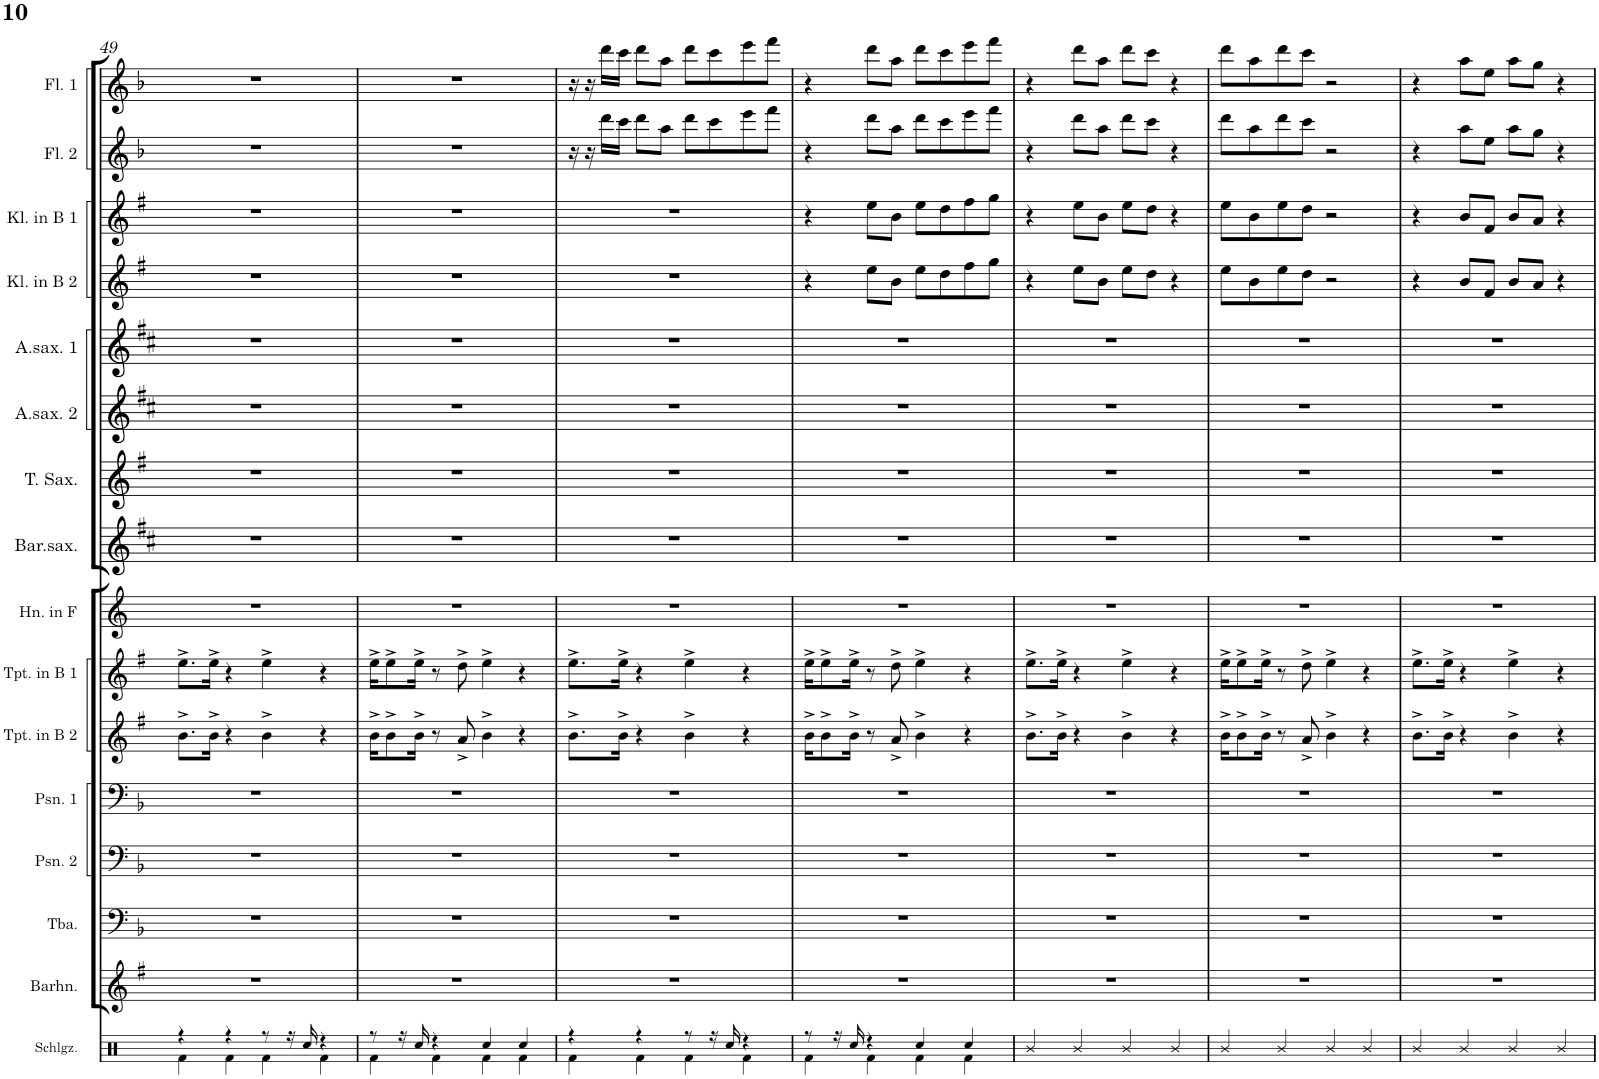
**kern	**kern	**kern	**kern	**kern	**kern	**kern	**kern	**kern	**kern	**kern	**kern	**kern	**kern	**kern	**kern
*part16	*part15	*part14	*part13	*part12	*part11	*part10	*part9	*part8	*part7	*part6	*part5	*part4	*part3	*part2	*part1
*staff16	*staff15	*staff14	*staff13	*staff12	*staff11	*staff10	*staff9	*staff8	*staff7	*staff6	*staff5	*staff4	*staff3	*staff2	*staff1
*I"Schlagwerk	*I"Baritonhorn	*I"Tuba	*I"Posaune 2	*I"Posaune 1	*I"Trompete in B 2	*I"Trompete in B 1	*I"Horn in F	*I"Baritonsaxophon	*I"Tenorsaxophon	*I"Altsaxophon 2	*I"Altsaxophon 1	*I"Klarinette in B 2	*I"Klarinette in B 1	*I"Flöte 2	*I"Flöte 1
*	*I'Barhn.	*I'Tba.	*I'Psn. 2	*I'Psn. 1	*I'Tpt. in B 2	*I'Tpt. in B 1	*I'Hn. in F	*I'Bar.sax.	*I'T. Sax.	*I'A.sax. 2	*I'A.sax. 1	*I'Kl. in B 2	*I'Kl. in B 1	*I'Fl. 2	*I'Fl. 1
!!LO:PB:g=z
*clefX	*clefG2	*clefF4	*clefF4	*clefF4	*clefG2	*clefG2	*clefG2	*clefG2	*clefG2	*clefG2	*clefG2	*clefG2	*clefG2	*clefG2	*clefG2
*	*Trd8c14	*	*	*	*Trd1c2	*Trd1c2	*Trd4c7	*Trd12c21	*Trd8c14	*Trd5c9	*Trd5c9	*Trd1c2	*Trd1c2	*	*
*k[]	*k[f#]	*k[b-]	*k[b-]	*k[b-]	*k[f#]	*k[f#]	*k[]	*k[f#c#]	*k[f#]	*k[f#c#]	*k[f#c#]	*k[f#]	*k[f#]	*k[b-]	*k[b-]
*M4/4	*M4/4	*M4/4	*M4/4	*M4/4	*M4/4	*M4/4	*M4/4	*M4/4	*M4/4	*M4/4	*M4/4	*M4/4	*M4/4	*M4/4	*M4/4
=49	=49	=49	=49	=49	=49	=49	=49	=49	=49	=49	=49	=49	=49	=49	=49
*^	*	*	*	*	*	*	*	*	*	*	*	*	*	*	*
4r	4Rf\	1r	1r	1r	1r	8.b^\L	8.ee^\L	1r	1r	1r	1r	1r	1r	1r	1r	1r
.	.	.	.	.	.	16b^\Jk	16ee^\Jk	.	.	.	.	.	.	.	.	.
4r	4Rf\	.	.	.	.	4r	4r	.	.	.	.	.	.	.	.	.
8r	4Rf\	.	.	.	.	4b^\	4ee^\	.	.	.	.	.	.	.	.	.
16r	.	.	.	.	.	.	.	.	.	.	.	.	.	.	.	.
16Rcc/	.	.	.	.	.	.	.	.	.	.	.	.	.	.	.	.
4r	4Rf\	.	.	.	.	4r	4r	.	.	.	.	.	.	.	.	.
=50	=50	=50	=50	=50	=50	=50	=50	=50	=50	=50	=50	=50	=50	=50	=50	=50
8r	4Rf\	1r	1r	1r	1r	16b^\KL	16ee^\KL	1r	1r	1r	1r	1r	1r	1r	1r	1r
.	.	.	.	.	.	8b^\	8ee^\	.	.	.	.	.	.	.	.	.
16r	.	.	.	.	.	.	.	.	.	.	.	.	.	.	.	.
16Rcc/	.	.	.	.	.	16b^\Jk	16ee^\Jk	.	.	.	.	.	.	.	.	.
4r	4Rf\	.	.	.	.	8r	8r	.	.	.	.	.	.	.	.	.
.	.	.	.	.	.	8a^/	8dd^\	.	.	.	.	.	.	.	.	.
4Rcc/	4Rf\	.	.	.	.	4b^\	4ee^\	.	.	.	.	.	.	.	.	.
4Rcc/	4Rf\	.	.	.	.	4r	4r	.	.	.	.	.	.	.	.	.
=51	=51	=51	=51	=51	=51	=51	=51	=51	=51	=51	=51	=51	=51	=51	=51	=51
4r	4Rf\	1r	1r	1r	1r	8.b^\L	8.ee^\L	1r	1r	1r	1r	1r	1r	1r	16r	16r
.	.	.	.	.	.	.	.	.	.	.	.	.	.	.	16r	16r
.	.	.	.	.	.	.	.	.	.	.	.	.	.	.	16ddd\LL	16ddd\LL
.	.	.	.	.	.	16b^\Jk	16ee^\Jk	.	.	.	.	.	.	.	16ccc\JJ	16ccc\JJ
4r	4Rf\	.	.	.	.	4r	4r	.	.	.	.	.	.	.	8ddd\L	8ddd\L
.	.	.	.	.	.	.	.	.	.	.	.	.	.	.	8aa\J	8aa\J
8r	4Rf\	.	.	.	.	4b^\	4ee^\	.	.	.	.	.	.	.	8ddd\L	8ddd\L
16r	.	.	.	.	.	.	.	.	.	.	.	.	.	.	8ccc\	8ccc\
16Rcc/	.	.	.	.	.	.	.	.	.	.	.	.	.	.	.	.
4r	4Rf\	.	.	.	.	4r	4r	.	.	.	.	.	.	.	8eee\	8eee\
.	.	.	.	.	.	.	.	.	.	.	.	.	.	.	8fff\J	8fff\J
=52	=52	=52	=52	=52	=52	=52	=52	=52	=52	=52	=52	=52	=52	=52	=52	=52
8r	4Rf\	1r	1r	1r	1r	16b^\KL	16ee^\KL	1r	1r	1r	1r	1r	4r	4r	4r	4r
.	.	.	.	.	.	8b^\	8ee^\	.	.	.	.	.	.	.	.	.
16r	.	.	.	.	.	.	.	.	.	.	.	.	.	.	.	.
16Rcc/	.	.	.	.	.	16b^\Jk	16ee^\Jk	.	.	.	.	.	.	.	.	.
4r	4Rf\	.	.	.	.	8r	8r	.	.	.	.	.	8ee\L	8ee\L	8ddd\L	8ddd\L
.	.	.	.	.	.	8a^/	8dd^\	.	.	.	.	.	8b\J	8b\J	8aa\J	8aa\J
4Rcc/	4Rf\	.	.	.	.	4b^\	4ee^\	.	.	.	.	.	8ee\L	8ee\L	8ddd\L	8ddd\L
.	.	.	.	.	.	.	.	.	.	.	.	.	8dd\	8dd\	8ccc\	8ccc\
4Rcc/	4Rf\	.	.	.	.	4r	4r	.	.	.	.	.	8ff#\	8ff#\	8eee\	8eee\
.	.	.	.	.	.	.	.	.	.	.	.	.	8gg\J	8gg\J	8fff\J	8fff\J
*v	*v	*	*	*	*	*	*	*	*	*	*	*	*	*	*	*
=53	=53	=53	=53	=53	=53	=53	=53	=53	=53	=53	=53	=53	=53	=53	=53
4R/	1r	1r	1r	1r	8.b^\L	8.ee^\L	1r	1r	1r	1r	1r	4r	4r	4r	4r
.	.	.	.	.	16b^\Jk	16ee^\Jk	.	.	.	.	.	.	.	.	.
4R/	.	.	.	.	4r	4r	.	.	.	.	.	8ee\L	8ee\L	8ddd\L	8ddd\L
.	.	.	.	.	.	.	.	.	.	.	.	8b\J	8b\J	8aa\J	8aa\J
4R/	.	.	.	.	4b^\	4ee^\	.	.	.	.	.	8ee\L	8ee\L	8ddd\L	8ddd\L
.	.	.	.	.	.	.	.	.	.	.	.	8dd\J	8dd\J	8ccc\J	8ccc\J
4R/	.	.	.	.	4r	4r	.	.	.	.	.	4r	4r	4r	4r
=54	=54	=54	=54	=54	=54	=54	=54	=54	=54	=54	=54	=54	=54	=54	=54
4R/	1r	1r	1r	1r	16b^\KL	16ee^\KL	1r	1r	1r	1r	1r	8ee\L	8ee\L	8ddd\L	8ddd\L
.	.	.	.	.	8b^\	8ee^\	.	.	.	.	.	.	.	.	.
.	.	.	.	.	.	.	.	.	.	.	.	8b\	8b\	8aa\	8aa\
.	.	.	.	.	16b^\Jk	16ee^\Jk	.	.	.	.	.	.	.	.	.
4R/	.	.	.	.	8r	8r	.	.	.	.	.	8ee\	8ee\	8ddd\	8ddd\
.	.	.	.	.	8a^/	8dd^\	.	.	.	.	.	8dd\J	8dd\J	8ccc\J	8ccc\J
4R/	.	.	.	.	4b^\	4ee^\	.	.	.	.	.	2r	2r	2r	2r
4R/	.	.	.	.	4r	4r	.	.	.	.	.	.	.	.	.
=55	=55	=55	=55	=55	=55	=55	=55	=55	=55	=55	=55	=55	=55	=55	=55
4R/	1r	1r	1r	1r	8.b^\L	8.ee^\L	1r	1r	1r	1r	1r	4r	4r	4r	4r
.	.	.	.	.	16b^\Jk	16ee^\Jk	.	.	.	.	.	.	.	.	.
4R/	.	.	.	.	4r	4r	.	.	.	.	.	8b/L	8b/L	8aa\L	8aa\L
.	.	.	.	.	.	.	.	.	.	.	.	8f#/J	8f#/J	8ee\J	8ee\J
4R/	.	.	.	.	4b^\	4ee^\	.	.	.	.	.	8b/L	8b/L	8aa\L	8aa\L
.	.	.	.	.	.	.	.	.	.	.	.	8a/J	8a/J	8gg\J	8gg\J
4R/	.	.	.	.	4r	4r	.	.	.	.	.	4r	4r	4r	4r
=	=	=	=	=	=	=	=	=	=	=	=	=	=	=	=
*-	*-	*-	*-	*-	*-	*-	*-	*-	*-	*-	*-	*-	*-	*-	*-
